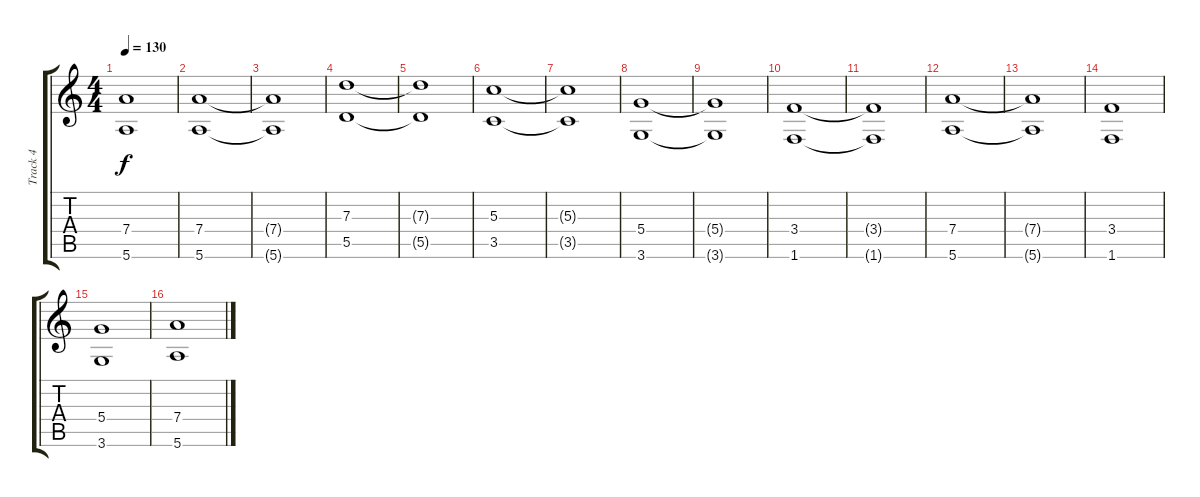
\track ("Track 4" "Track 4") {instrument contrabass}
\staff {score tabs}
\tuning (E4 B3 G3 D3 A2 E2) {hide}
\ts (4 4)
\tempo 130
\clef g2
\ks c
(7.4{t} 5.6{t}).1{dy f} |
(7.4 5.6).1 |
(7.4{t} 5.6{t}).1 |
(7.3 5.5).1 |
(7.3{t} 5.5{t}).1 |
(5.3 3.5).1 |
(5.3{t} 3.5{t}).1 |
(5.4 3.6).1 |
(5.4{t} 3.6{t}).1 |
(3.4 1.6).1 |
(3.4{t} 1.6{t}).1 |
(7.4 5.6).1 |
(7.4{t} 5.6{t}).1 |
(3.4 1.6).1 |
(5.4 3.6).1 |
(7.4 5.6).1
